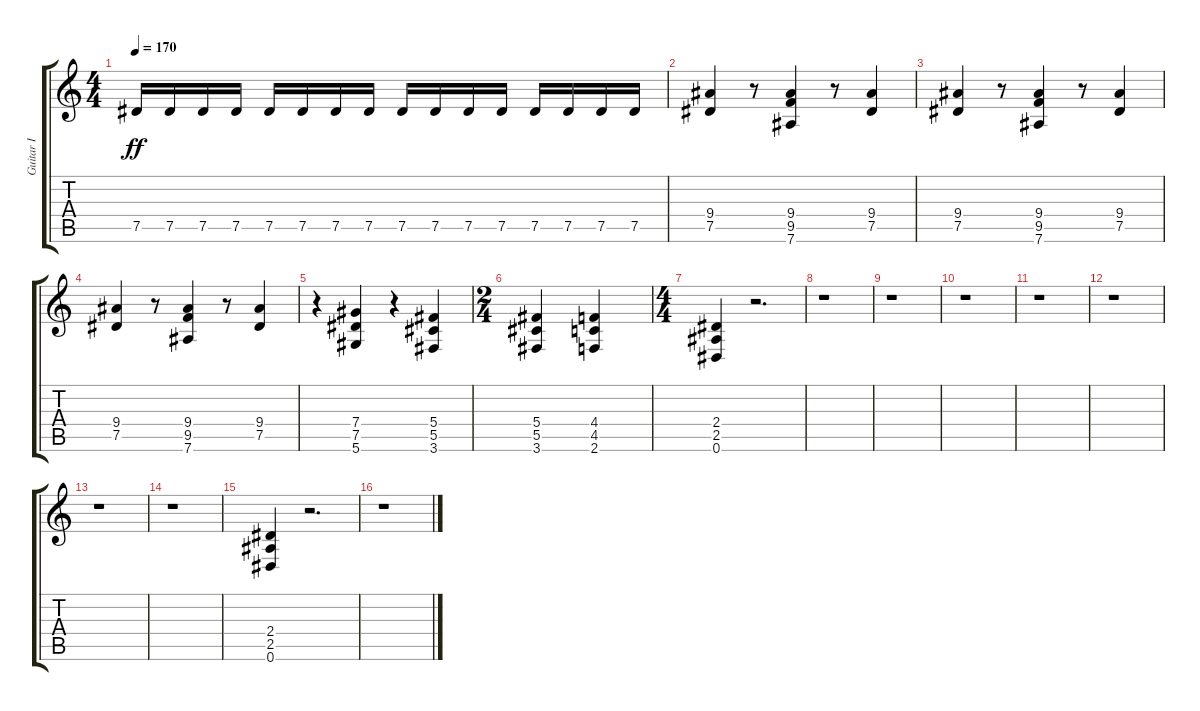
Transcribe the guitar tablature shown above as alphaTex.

\track ("Guitar I" "Guitar I") {instrument distortionguitar}
\staff {score tabs}
\tuning (Eb4 Bb3 Gb3 Db3 Ab2 Eb2) {hide}
\ts (4 4)
\tempo 170
\clef g2
\ks c
7.5.16{dy ff} 7.5.16 7.5.16 7.5.16 7.5.16 7.5.16 7.5.16 7.5.16 7.5.16 7.5.16 7.5.16 7.5.16 7.5.16 7.5.16 7.5.16 7.5.16 |
(9.4 7.5).4 r.8 (9.4 9.5 7.6).4 r.8 (9.4 7.5).4 |
(9.4 7.5).4 r.8 (9.4 9.5 7.6).4 r.8 (9.4 7.5).4 |
(9.4 7.5).4 r.8 (9.4 9.5 7.6).4 r.8 (9.4 7.5).4 |
r.4 (7.4 7.5 5.6).4 r.4 (5.4 5.5 3.6).4 |
\ts (2 4)
(5.4 5.5 3.6).4 (4.4 4.5 2.6).4 |
\ts (4 4)
(2.4 2.5 0.6).4 r.2{d} |
r.1 |
r.1 |
r.1 |
r.1 |
r.1 |
r.1 |
r.1 |
(2.4 2.5 0.6).4 r.2{d} |
r.1
